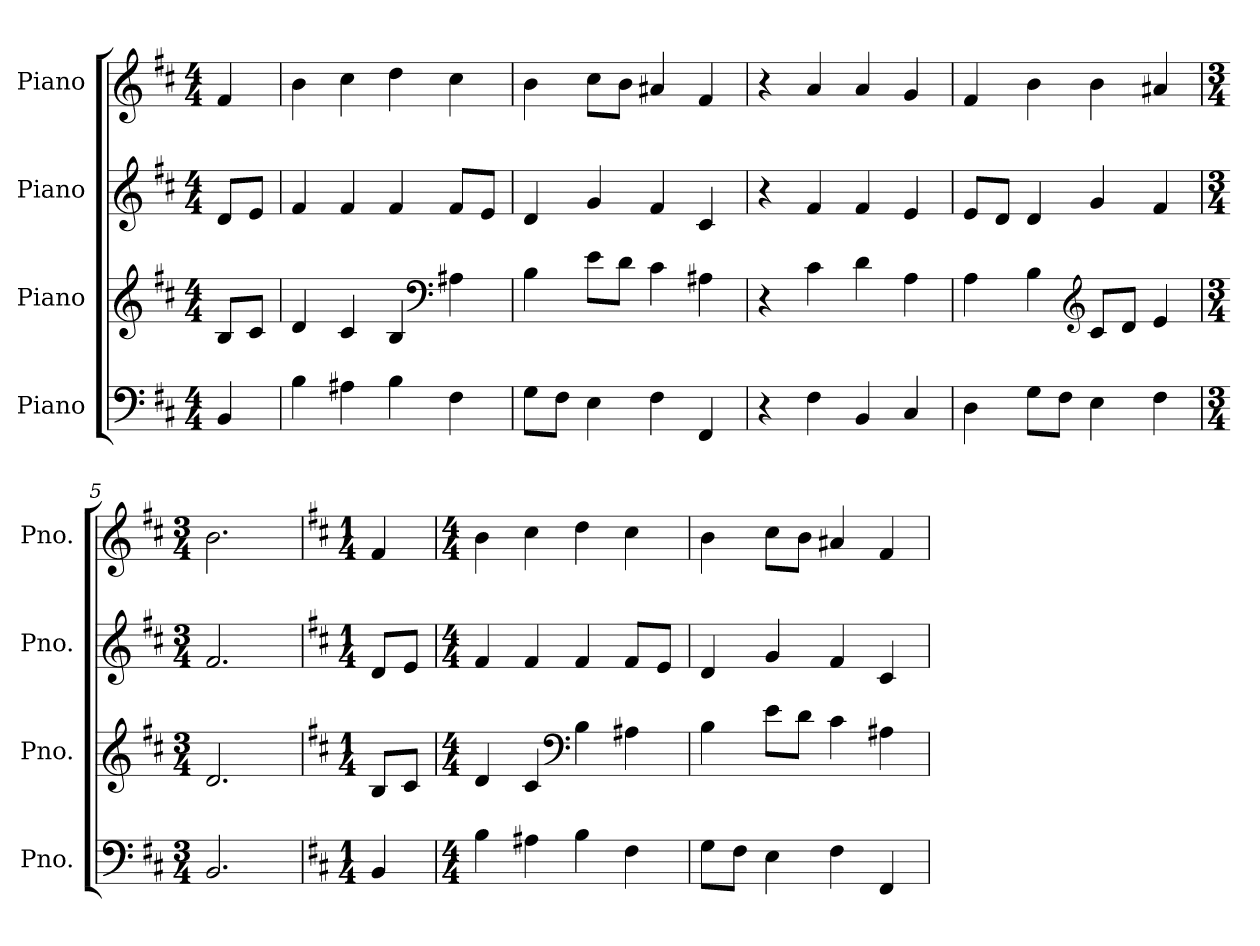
**kern	**kern	**kern	**kern
*part4	*part3	*part2	*part1
*staff4	*staff3	*staff2	*staff1
*I"Piano	*I"Piano	*I"Piano	*I"Piano
*I'Pno.	*I'Pno.	*I'Pno.	*I'Pno.
*clefF4	*clefG2	*clefG2	*clefG2
*k[f#c#]	*k[f#c#]	*k[f#c#]	*k[f#c#]
*M4/4	*M4/4	*M4/4	*M4/4
*MM120	*MM120	*MM120	*MM120
=	=	=	=
4BB/	8B/L	8d/L	4f#/
.	8c#/J	8e/J	.
=1	=1	=1	=1
4B\	4d/	4f#/	4b\
4A#X\	4c#/	4f#/	4cc#\
4B\	4B/	4f#/	4dd\
*	*clefF4	*	*
4F#\	4A#X\	8f#/L	4cc#\
.	.	8e/J	.
=2	=2	=2	=2
8G\L	4B\	4d/	4b\
8F#\J	.	.	.
4E\	8e\L	4g/	8cc#\L
.	8d\J	.	8b\J
4F#\	4c#\	4f#/	4a#X/
4FF#/	4A#X\	4c#/	4f#/
=3	=3	=3	=3
4r	4r	4r	4r
4F#\	4c#\	4f#/	4a/
4BB/	4d\	4f#/	4a/
4C#/	4A\	4e/	4g/
=4	=4	=4	=4
4D\	4A\	8e/L	4f#/
.	.	8d/J	.
8G\L	4B\	4d/	4b\
8F#\J	.	.	.
*	*clefG2	*	*
4E\	8c#/L	4g/	4b\
.	8d/J	.	.
4F#\	4e/	4f#/	4a#X/
=5	=5	=5	=5
*M3/4	*M3/4	*M3/4	*M3/4
2.BB/	2.d/	2.f#/	2.b\
!!LO:LB:g=z
=6	=6	=6	=6
*k[f#c#]	*k[f#c#]	*k[f#c#]	*k[f#c#]
*M1/4	*M1/4	*M1/4	*M1/4
4BB/	8B/L	8d/L	4f#/
.	8c#/J	8e/J	.
=7	=7	=7	=7
*M4/4	*M4/4	*M4/4	*M4/4
4B\	4d/	4f#/	4b\
4A#X\	4c#/	4f#/	4cc#\
*	*clefF4	*	*
4B\	4B\	4f#/	4dd\
4F#\	4A#X\	8f#/L	4cc#\
.	.	8e/J	.
=8	=8	=8	=8
8G\L	4B\	4d/	4b\
8F#\J	.	.	.
4E\	8e\L	4g/	8cc#\L
.	8d\J	.	8b\J
4F#\	4c#\	4f#/	4a#X/
4FF#/	4A#X\	4c#/	4f#/
=	=	=	=
*-	*-	*-	*-
